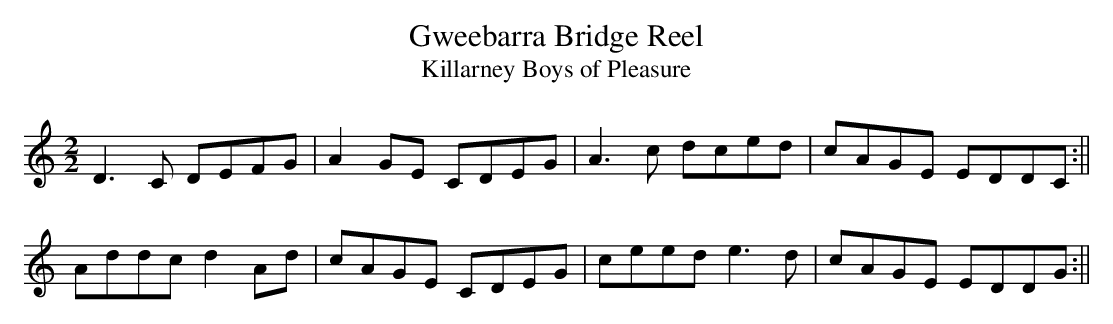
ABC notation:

X:1
T:Gweebarra Bridge Reel
T:Killarney Boys of Pleasure
M:2/2
L:1/8
K:C
D3C DEFG|A2GE CDEG|A3c dced|cAGE EDDC:||\
Addc d2Ad|cAGE CDEG|ceed e3d|cAGE EDDG:||\
